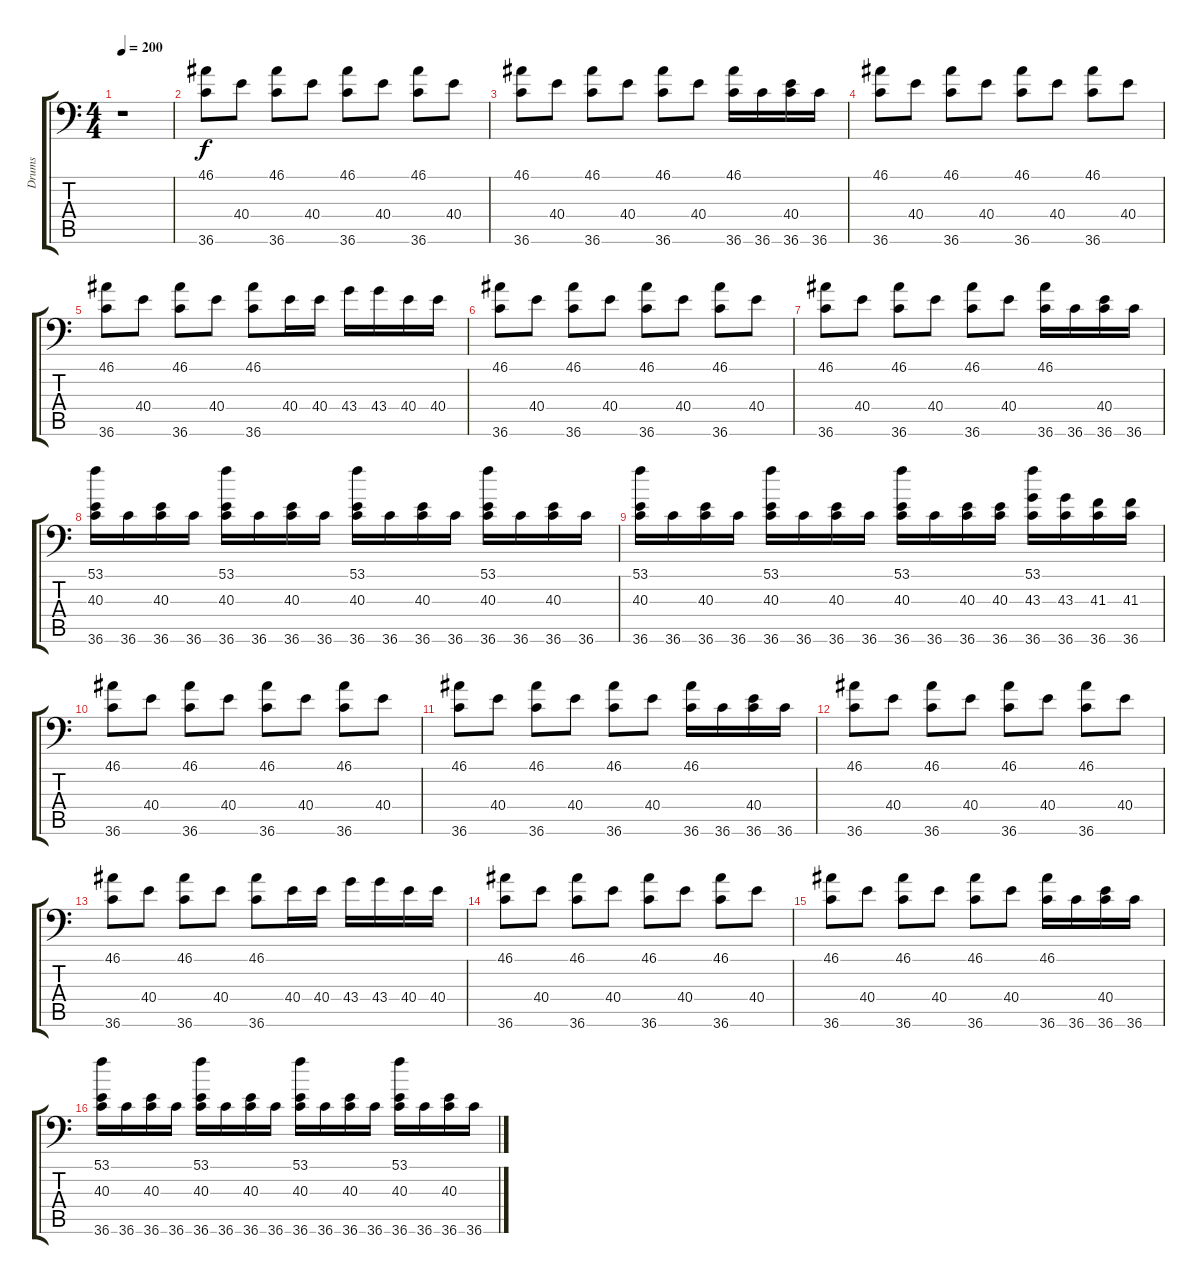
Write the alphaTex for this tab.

\track ("Drums" "Drums") {instrument acousticgrandpiano}
\staff {score tabs}
\tuning (C-1 C-1 C-1 C-1 C-1 C-1) {hide}
\ts (4 4)
\tempo 200
\clef f4
\ks c
r.1{dy f} |
(46.1 36.6).8 40.4.8 (46.1 36.6).8 40.4.8 (46.1 36.6).8 40.4.8 (46.1 36.6).8 40.4.8 |
(46.1 36.6).8 40.4.8 (46.1 36.6).8 40.4.8 (46.1 36.6).8 40.4.8 (46.1 36.6).16 36.6.16 (40.4 36.6).16 36.6.16 |
(46.1 36.6).8 40.4.8 (46.1 36.6).8 40.4.8 (46.1 36.6).8 40.4.8 (46.1 36.6).8 40.4.8 |
(46.1 36.6).8 40.4.8 (46.1 36.6).8 40.4.8 (46.1 36.6).8 40.4.16 40.4.16 43.4.16 43.4.16 40.4.16 40.4.16 |
(46.1 36.6).8 40.4.8 (46.1 36.6).8 40.4.8 (46.1 36.6).8 40.4.8 (46.1 36.6).8 40.4.8 |
(46.1 36.6).8 40.4.8 (46.1 36.6).8 40.4.8 (46.1 36.6).8 40.4.8 (46.1 36.6).16 36.6.16 (40.4 36.6).16 36.6.16 |
(53.1 40.3 36.6).16 36.6.16 (40.3 36.6).16 36.6.16 (53.1 40.3 36.6).16 36.6.16 (40.3 36.6).16 36.6.16 (53.1 40.3 36.6).16 36.6.16 (40.3 36.6).16 36.6.16 (53.1 40.3 36.6).16 36.6.16 (40.3 36.6).16 36.6.16 |
(53.1 40.3 36.6).16 36.6.16 (40.3 36.6).16 36.6.16 (53.1 40.3 36.6).16 36.6.16 (40.3 36.6).16 36.6.16 (53.1 40.3 36.6).16 36.6.16 (40.3 36.6).16 (40.3 36.6).16 (53.1 43.3 36.6).16 (43.3 36.6).16 (41.3 36.6).16 (41.3 36.6).16 |
(46.1 36.6).8 40.4.8 (46.1 36.6).8 40.4.8 (46.1 36.6).8 40.4.8 (46.1 36.6).8 40.4.8 |
(46.1 36.6).8 40.4.8 (46.1 36.6).8 40.4.8 (46.1 36.6).8 40.4.8 (46.1 36.6).16 36.6.16 (40.4 36.6).16 36.6.16 |
(46.1 36.6).8 40.4.8 (46.1 36.6).8 40.4.8 (46.1 36.6).8 40.4.8 (46.1 36.6).8 40.4.8 |
(46.1 36.6).8 40.4.8 (46.1 36.6).8 40.4.8 (46.1 36.6).8 40.4.16 40.4.16 43.4.16 43.4.16 40.4.16 40.4.16 |
(46.1 36.6).8 40.4.8 (46.1 36.6).8 40.4.8 (46.1 36.6).8 40.4.8 (46.1 36.6).8 40.4.8 |
(46.1 36.6).8 40.4.8 (46.1 36.6).8 40.4.8 (46.1 36.6).8 40.4.8 (46.1 36.6).16 36.6.16 (40.4 36.6).16 36.6.16 |
(53.1 40.3 36.6).16 36.6.16 (40.3 36.6).16 36.6.16 (53.1 40.3 36.6).16 36.6.16 (40.3 36.6).16 36.6.16 (53.1 40.3 36.6).16 36.6.16 (40.3 36.6).16 36.6.16 (53.1 40.3 36.6).16 36.6.16 (40.3 36.6).16 36.6.16
